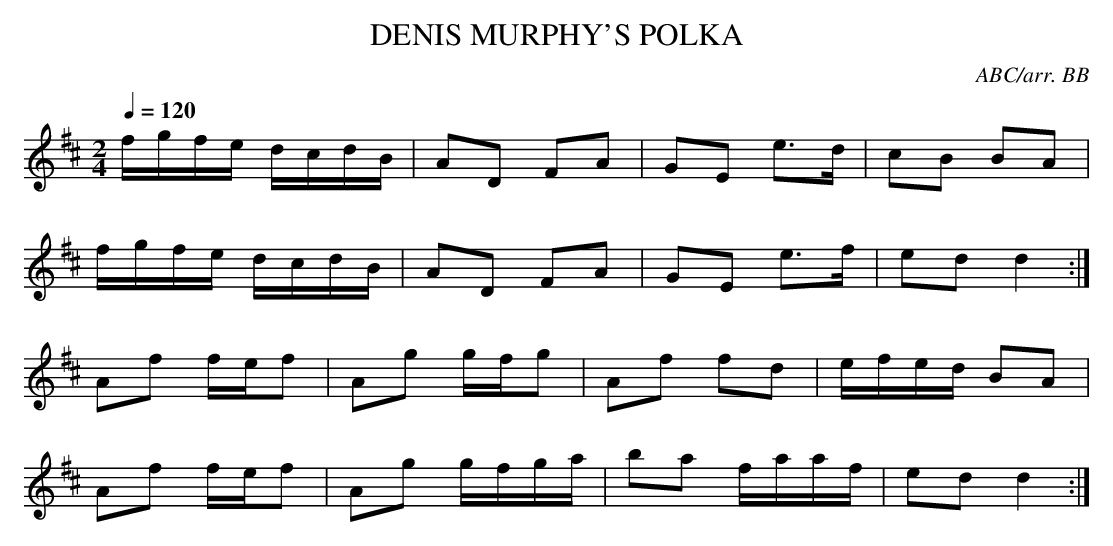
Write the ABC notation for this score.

X:1
T:DENIS MURPHY'S POLKA
C:ABC/arr. BB
M:2/4
L:1/16
Q:1/4=120
K:D
fgfe dcdB|A2D2 F2A2|G2E2 e3d|c2B2 B2A2|
fgfe dcdB|A2D2 F2A2|G2E2 e3f|e2d2 d4 :|
A2f2 fef2|A2g2 gfg2|A2f2 f2d2|efed B2A2 |
A2f2 fef2|A2g2 gfga|b2a2 faaf|e2d2 d4 :|
